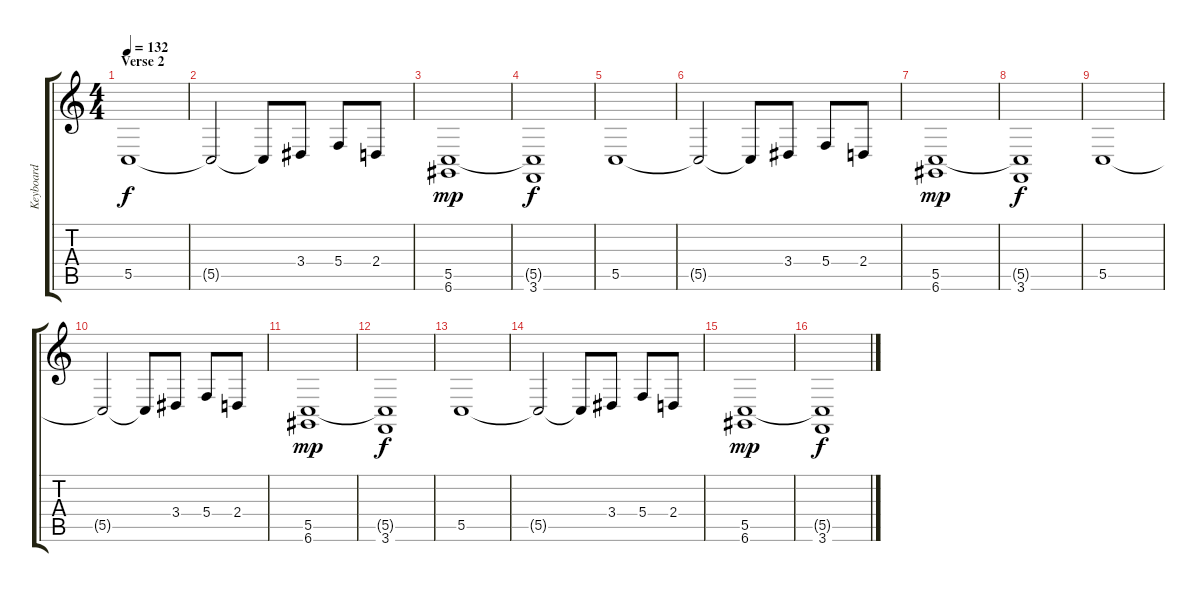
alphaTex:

\track ("Keyboard" "Keyboard") {instrument lead2sawtooth}
\staff {score tabs}
\tuning (D4 A3 F3 C3 G2 D2) {hide}
\ts (4 4)
\section ("" "Verse 2")
\tempo 132
\clef g2
\ks c
5.5.1{dy f} |
5.5{t}.2 5.5{t}.8 3.4.8 5.4.8 2.4.8 |
(5.5 6.6).1{dy mp} |
(5.5{t} 3.6).1{dy f} |
5.5.1 |
5.5{t}.2 5.5{t}.8 3.4.8 5.4.8 2.4.8 |
(5.5 6.6).1{dy mp} |
(5.5{t} 3.6).1{dy f} |
5.5.1 |
5.5{t}.2 5.5{t}.8 3.4.8 5.4.8 2.4.8 |
(5.5 6.6).1{dy mp} |
(5.5{t} 3.6).1{dy f} |
5.5.1 |
5.5{t}.2 5.5{t}.8 3.4.8 5.4.8 2.4.8 |
(5.5 6.6).1{dy mp} |
(5.5{t} 3.6).1{dy f}
